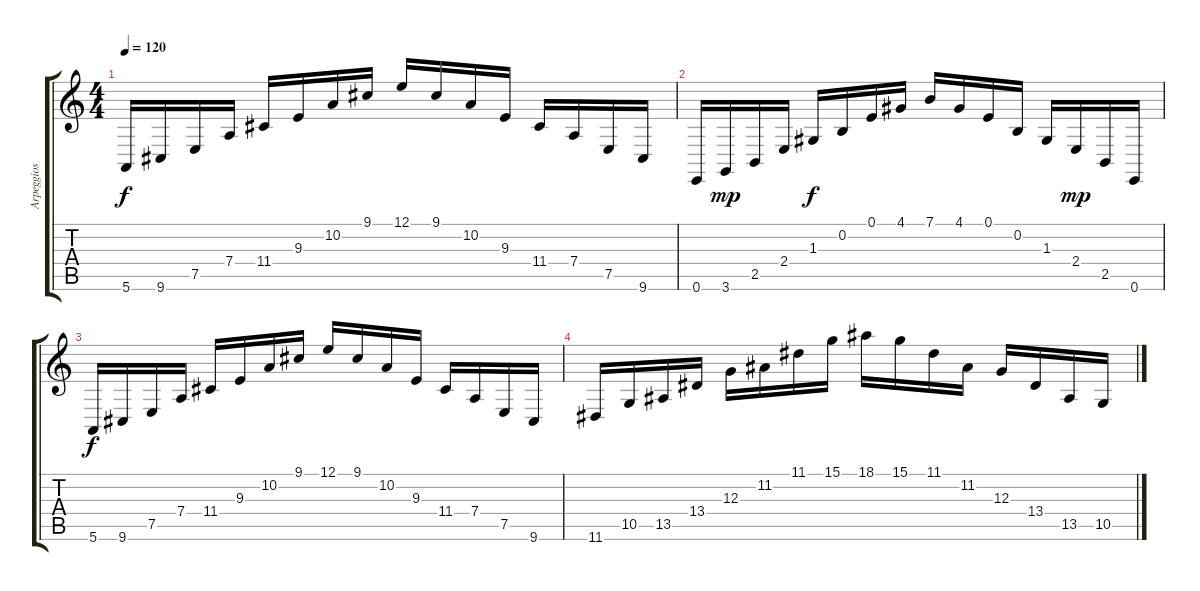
\track ("Arpeggios 2" "Arpeggios ") {instrument synthvoice}
\staff {score tabs}
\tuning (E4 B3 G3 D3 A2 E2) {hide}
\ts (4 4)
\tempo 120
\clef g2
\ks c
5.6.16{dy f} 9.6.16 7.5.16 7.4.16 11.4.16 9.3.16 10.2.16 9.1.16 12.1.16 9.1.16 10.2.16 9.3.16 11.4.16 7.4.16 7.5.16 9.6.16 |
0.6.16 3.6.16{dy mp} 2.5.16 2.4.16 1.3.16{dy f} 0.2.16 0.1.16 4.1.16 7.1.16 4.1.16 0.1.16 0.2.16 1.3.16 2.4.16{dy mp} 2.5.16 0.6.16 |
5.6.16{dy f} 9.6.16 7.5.16 7.4.16 11.4.16 9.3.16 10.2.16 9.1.16 12.1.16 9.1.16 10.2.16 9.3.16 11.4.16 7.4.16 7.5.16 9.6.16 |
11.6.16 10.5.16 13.5.16 13.4.16 12.3.16 11.2.16 11.1.16 15.1.16 18.1.16 15.1.16 11.1.16 11.2.16 12.3.16 13.4.16 13.5.16 10.5.16
